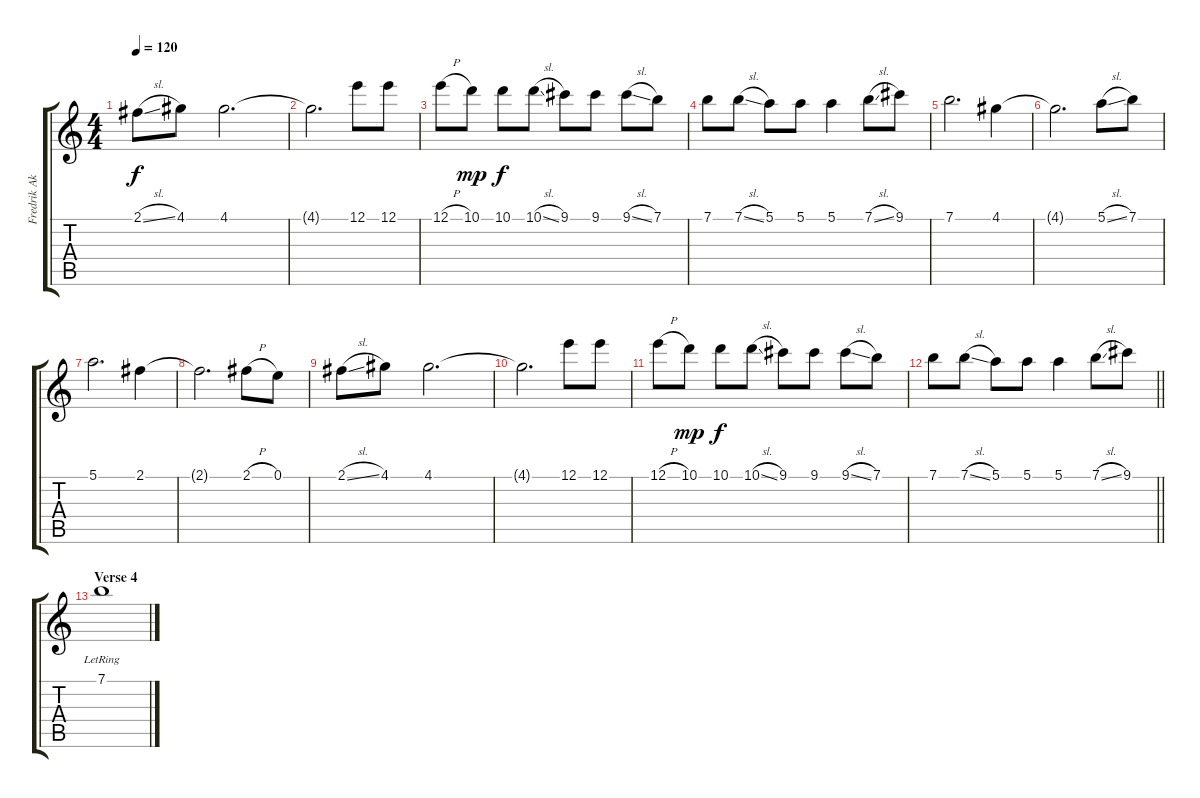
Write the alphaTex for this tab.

\track ("Fredrik Akesson - Acoustic Guitar 2" "Fredrik Ak") {instrument acousticguitarsteel}
\staff {score tabs}
\tuning (E4 B3 G3 D3 A2 E2) {hide}
\ts (4 4)
\tempo 120
\clef g2
\ks c
2.1{sl}.8{dy f} 4.1.8 4.1.2{d} |
4.1{t}.2{d} 12.1.8 12.1.8 |
12.1{h}.8 10.1.8{dy mp} 10.1.8{dy f} 10.1{sl}.8 9.1.8 9.1.8 9.1{sl}.8 7.1.8 |
7.1.8 7.1{sl}.8 5.1.8 5.1.8 5.1.4 7.1{sl}.8 9.1.8 |
7.1.2{d} 4.1.4 |
4.1{t}.2{d} 5.1{sl}.8 7.1.8 |
5.1.2{d} 2.1.4 |
2.1{t}.2{d} 2.1{h}.8 0.1.8 |
2.1{sl}.8 4.1.8 4.1.2{d} |
4.1{t}.2{d} 12.1.8 12.1.8 |
12.1{h}.8 10.1.8{dy mp} 10.1.8{dy f} 10.1{sl}.8 9.1.8 9.1.8 9.1{sl}.8 7.1.8 |
\barLineRight lightlight
7.1.8 7.1{sl}.8 5.1.8 5.1.8 5.1.4 7.1{sl}.8 9.1.8 |
\section ("" "Verse 4")
7.1{lr}.1
